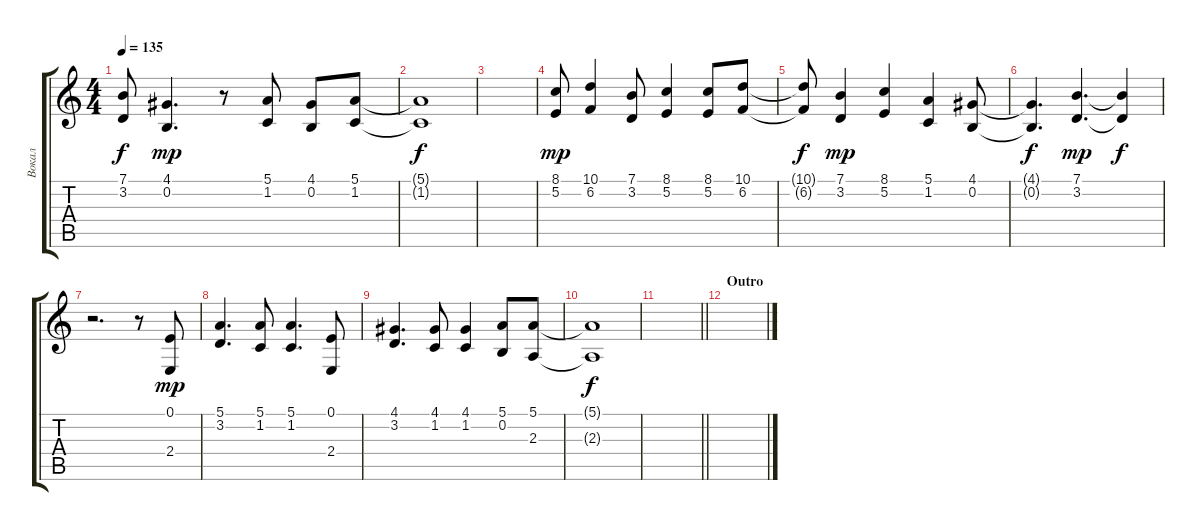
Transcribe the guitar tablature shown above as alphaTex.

\track ("Вокал" "Вокал") {instrument trumpet}
\staff {score tabs}
\tuning (E4 B3 G3 D3 A2 E2) {hide}
\ts (4 4)
\tempo 135
\clef g2
\ks c
(7.1{t} 3.2{t}).8{dy f} (4.1 0.2).4{d dy mp} r.8 (5.1 1.2).8 (4.1 0.2).8 (5.1 1.2).8 |
(5.1{t} 1.2{t}).1{dy f} |
|
(8.1 5.2).8{dy mp} (10.1 6.2).4 (7.1 3.2).8 (8.1 5.2).4 (8.1 5.2).8 (10.1 6.2).8 |
(10.1{t} 6.2{t}).8{dy f} (7.1 3.2).4{dy mp} (8.1 5.2).4 (5.1 1.2).4 (4.1 0.2).8 |
(4.1{t} 0.2{t}).4{d dy f} (7.1 3.2).4{d dy mp} (7.1{t} 3.2{t}).4{dy f} |
r.2{d} r.8 (0.1 2.4).8{dy mp} |
(5.1 3.2).4{d} (5.1 1.2).8 (5.1 1.2).4{d} (0.1 2.4).8 |
(4.1 3.2).4{d} (4.1 1.2).8 (4.1 1.2).4 (5.1 0.2).8 (5.1 2.3).8 |
(5.1{t} 2.3{t}).1{dy f} |
\barLineRight lightlight
|
\section ("" "Outro")
